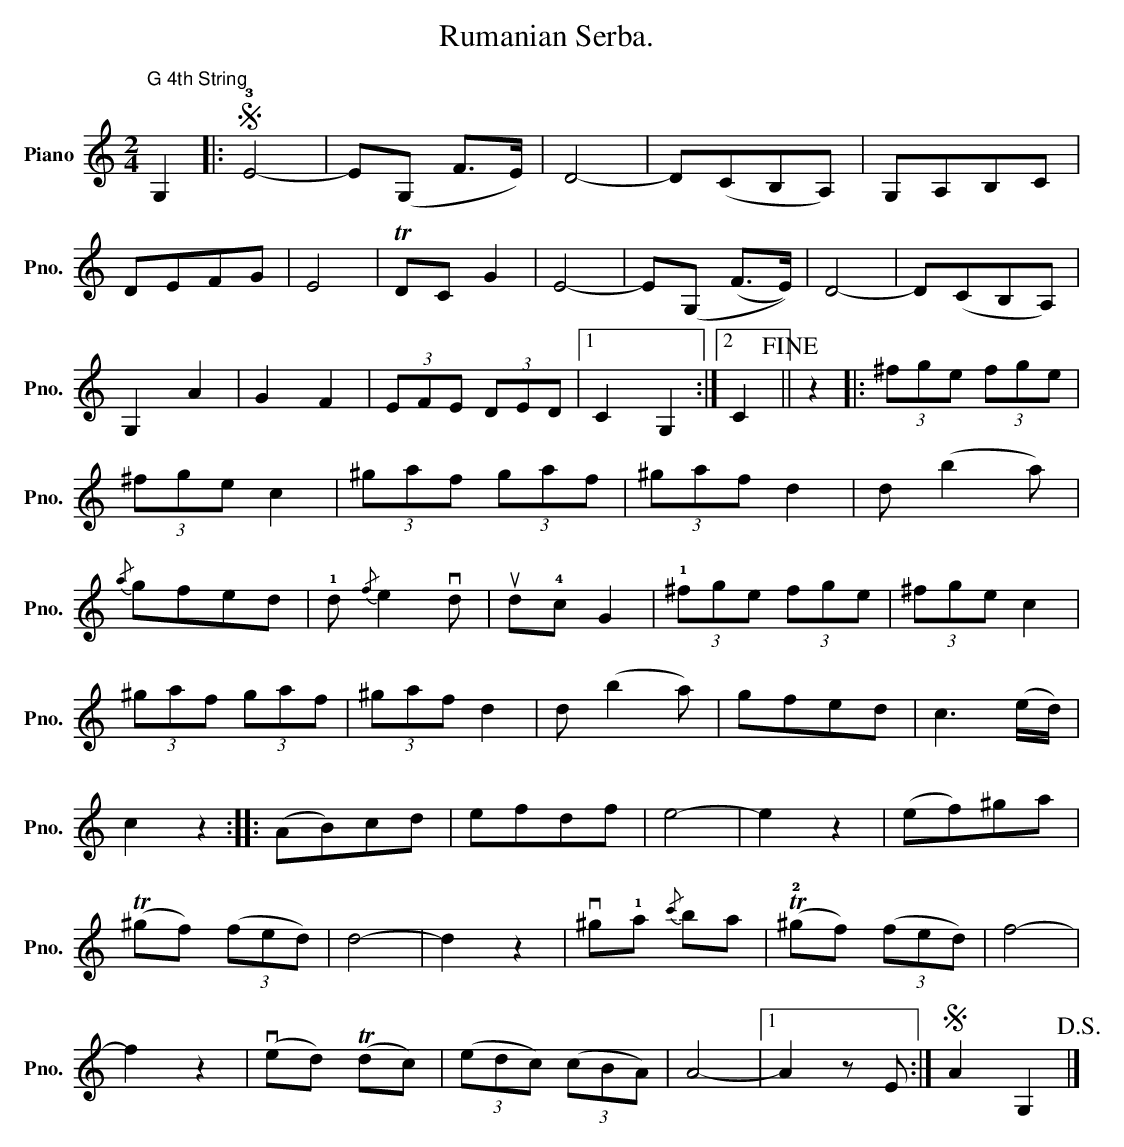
X:1
T:Rumanian Serba.
L:1/8
M:2/4
K:C
V:1 treble nm="Piano" snm="Pno."
V:1
"^G 4th String" G,2 |:S !3!E4- | E(G, F>E) | D4- | D(CB,A,) | G,A,B,C |$ DEFG | E4 | TDC G2 | E4- | %10
 E(G, (F>E)) | D4- | D(CB,A,) |$ G,2 A2 | G2 F2 | (3EFE (3DED |1 C2 G,2 :|2 C2!fine! || z2 |: %19
 (3^fge (3fge |$ (3^fge c2 | (3^gaf (3gaf | (3^gaf d2 | d (b2 a) |${/a} gfed | !1!d{/f} e2 vd | %26
 ud!4!c G2 | (3!1!^fge (3fge | (3^fge c2 |$ (3^gaf (3gaf | (3^gaf d2 | d (b2 a) | gfed | %33
 c3 (e/d/) |$ c2 z2 :: (AB)cd | efdf | e4- | e2 z2 | (ef)^ga |$ (T^gf) (3(fed) | d4- | d2 z2 | %43
 v^g!1!a{/c'} ba | (T!2!^gf) (3(fed) | f4- |$ f2 z2 | (ved) (Tdc) | (3(edc) (3(cBA) | A4- |1 %50
 A2 z E :|S A2 G,2!D.S.! |] %52
